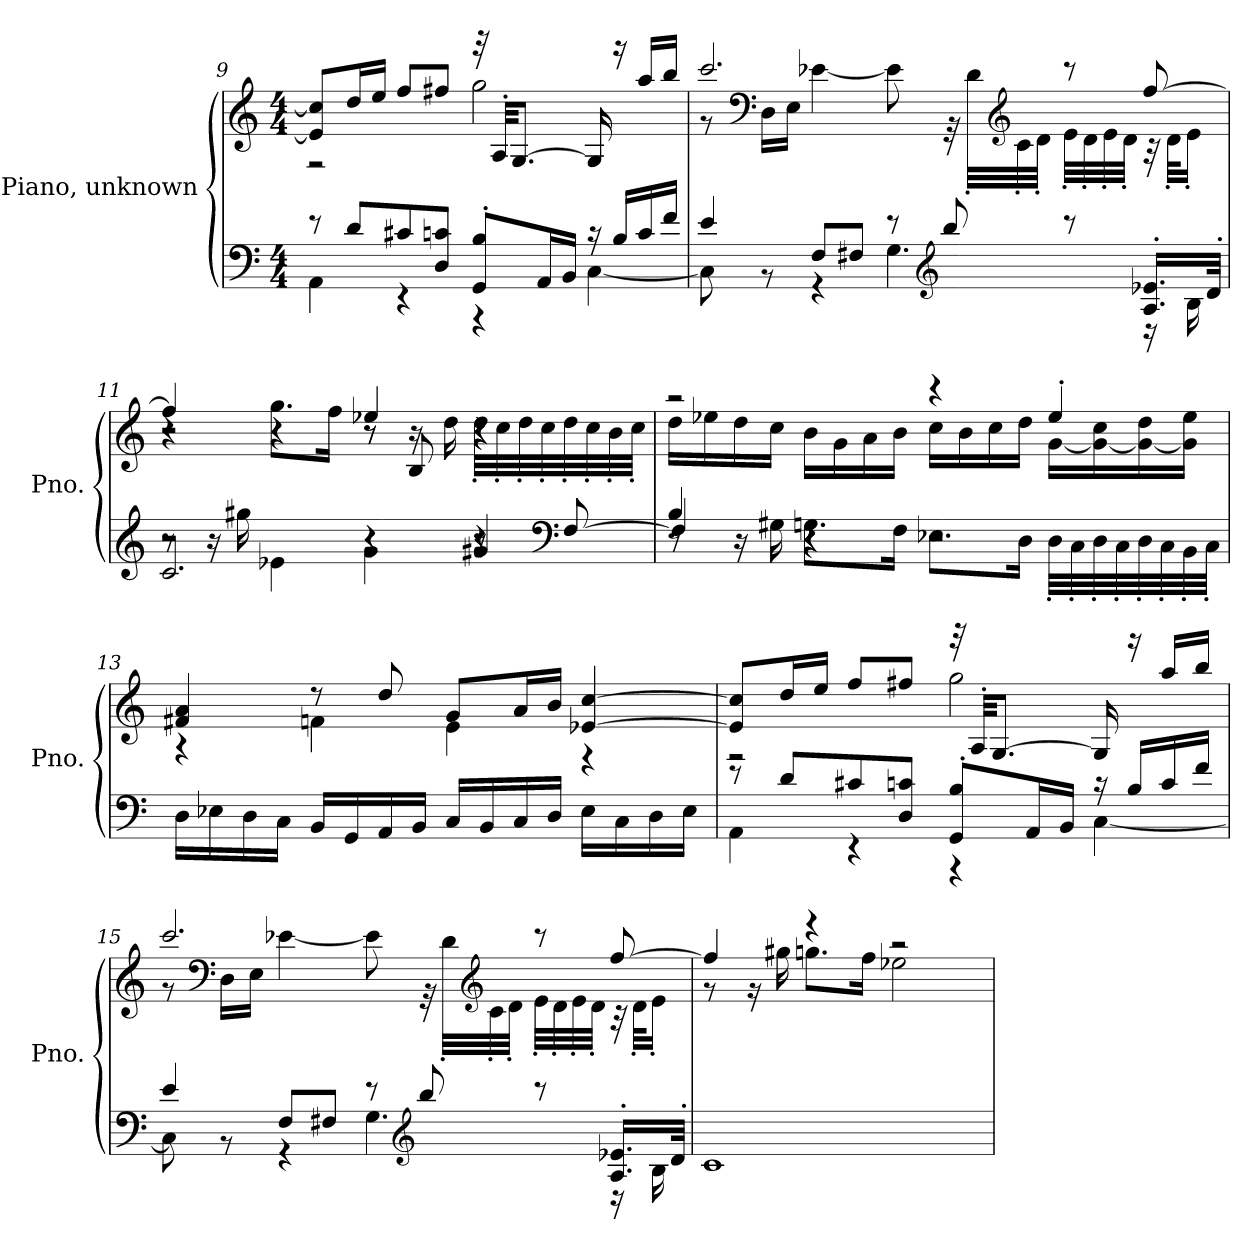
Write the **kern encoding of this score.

**kern	**kern
*part1	*part1
*staff2	*staff1
*I"Piano, unknown	*
*I'Pno.	*
!!LO:LB:g=z
*clefF4	*clefG2
*k[]	*k[]
*M4/4	*M4/4
=9	=9
*^	*^
8r	4AA\	8e-/] 8cc/]L	2r
8d/L	.	16dd/L	.
.	.	16ee/JJ	.
8c#X/	4r	8ff/L	.
8D/ 8cn/J	.	8ff#X/J	.
8GG/' 8B/'L	4r	32r	2gg\
.	.	32A'/KKL	.
.	.	[8.G/J	.
16AA/L	.	.	.
16BB/JJ	.	.	.
16r	[4C\	16G/]	.
16B/LL	.	16r	.
16c/	.	16aa/LL	.
16f/JJ	.	16bb/JJ	.
=10	=10	=10	=10
4e/	8C\]	2.ccc/	8r
*	*	*clefF4	*
.	8r	.	16D\LL
.	.	.	16E\JJ
8F/L	4r	.	[4e-X\
8F#X/J	.	.	.
8r	4.G\	.	8e-\]
*clefG2	*	*	*
8bb/	.	.	32r
.	.	.	32d'\LLL
*	*	*clefG2	*
.	.	.	32c'\
.	.	.	32d'\JJJ
8r	.	8r	32e-'\LLL
.	.	.	32d'\
.	.	.	32e-'\
.	.	.	32d'\JJJ
16.A/' 16.e-X/'LL	16r	[8ff/	32r
.	.	.	32d'\KLL
.	16B\	.	16e-'\JJ
32d'/JJk	.	.	.
!!LO:LB:g=z
=11	=11	=11	=11
*	*^	*	*^
2.c/	8r	2r	4ff/]	4r	2r
.	16r	.	.	.	.
.	16gg#X\	.	.	.	.
.	4e-X\	.	4r	8.gg\L	.
.	.	.	.	16ff\Jk	.
.	4g\	4r	4ee-X/	8r	8r
.	.	.	.	16r	8B/
.	.	.	.	16dd\	.
4g#X/	4r	8r	4r	32dd'\LLL	4r
.	.	.	.	32cc'\	.
.	.	.	.	32dd'\	.
.	.	.	.	32cc'\	.
*clefF4	*	*	*	*	*
.	.	[8F/	.	32dd'\	.
.	.	.	.	32cc'\	.
.	.	.	.	32b'\	.
.	.	.	.	32cc'\JJJ	.
*	*	*	*	*v	*v
=12	=12	=12	=12	=12
4B/	8r	4F/]	2r	16dd\LL
.	.	.	.	16ee-X\
.	16r	.	.	16dd\
.	16G#X\	.	.	16cc\JJ
4r	8.Gn\L	4r	.	16b\LL
.	.	.	.	16g\
.	.	.	.	16a\
.	16F\Jk	.	.	16b\JJ
2r	8.E-X\L	2r	4r	16cc\LL
.	.	.	.	16b\
.	.	.	.	16cc\
.	16D\Jk	.	.	16dd\JJ
.	32D'\LLL	.	4ee-'/	[16g\LL
.	32C'\	.	.	.
.	32D'\	.	.	16g\_ 16cc\
.	32C'\	.	.	.
.	32D'\	.	.	16g\_ 16dd\
.	32C'\	.	.	.
.	32BB'\	.	.	16g\] 16ee-\JJ
.	32C'\JJJ	.	.	.
*v	*v	*v	*	*
!!LO:PB:g=z	!!
=13	=13	=13
16D\LL	4f#X/ 4a/	4r
16E-X\	.	.
16D\	.	.
16C\JJ	.	.
16BB/LL	8r	4fn\
16GG/	.	.
16AA/	8dd/	.
16BB/JJ	.	.
16C/LL	8g/L	4e\
16BB/	.	.
16C/	16a/L	.
16D/JJ	16b/JJ	.
16E-\LL	[4e-X/ [4cc/	4r
16C\	.	.
16D\	.	.
16E-\JJ	.	.
=14	=14	=14
*^	*	*
8r	4AA\	8e-/] 8cc/]L	2r
8d/L	.	16dd/L	.
.	.	16ee/JJ	.
8c#X/	4r	8ff/L	.
8D/ 8cn/J	.	8ff#X/J	.
8GG/' 8B/'L	4r	32r	2gg\
.	.	32A'/KKL	.
.	.	[8.G/J	.
16AA/L	.	.	.
16BB/JJ	.	.	.
16r	[4C\	16G/]	.
16B/LL	.	16r	.
16c/	.	16aa/LL	.
16f/JJ	.	16bb/JJ	.
!!LO:LB:g=z	!!
=15	=15	=15	=15
4e/	8C\]	2.ccc/	8r
*	*	*clefF4	*
.	8r	.	16D\LL
.	.	.	16E\JJ
8F/L	4r	.	[4e-X\
8F#X/J	.	.	.
8r	4.G\	.	8e-\]
*clefG2	*	*	*
8bb/	.	.	32r
.	.	.	32d'\LLL
*	*	*clefG2	*
.	.	.	32c'\
.	.	.	32d'\JJJ
8r	.	8r	32e-'\LLL
.	.	.	32d'\
.	.	.	32e-'\
.	.	.	32d'\JJJ
16.A/' 16.e-X/'LL	16r	[8ff/	32r
.	.	.	32d'\KLL
.	16B\	.	16e-'\JJ
32d'/JJk	.	.	.
*v	*v	*	*
=16	=16	=16
1c	4ff/]	8r
.	.	16r
.	.	16gg#X\
.	4r	8.ggn\L
.	.	16ff\Jk
.	2r	2ee-X\
*	*v	*v
=	=
*-	*-
